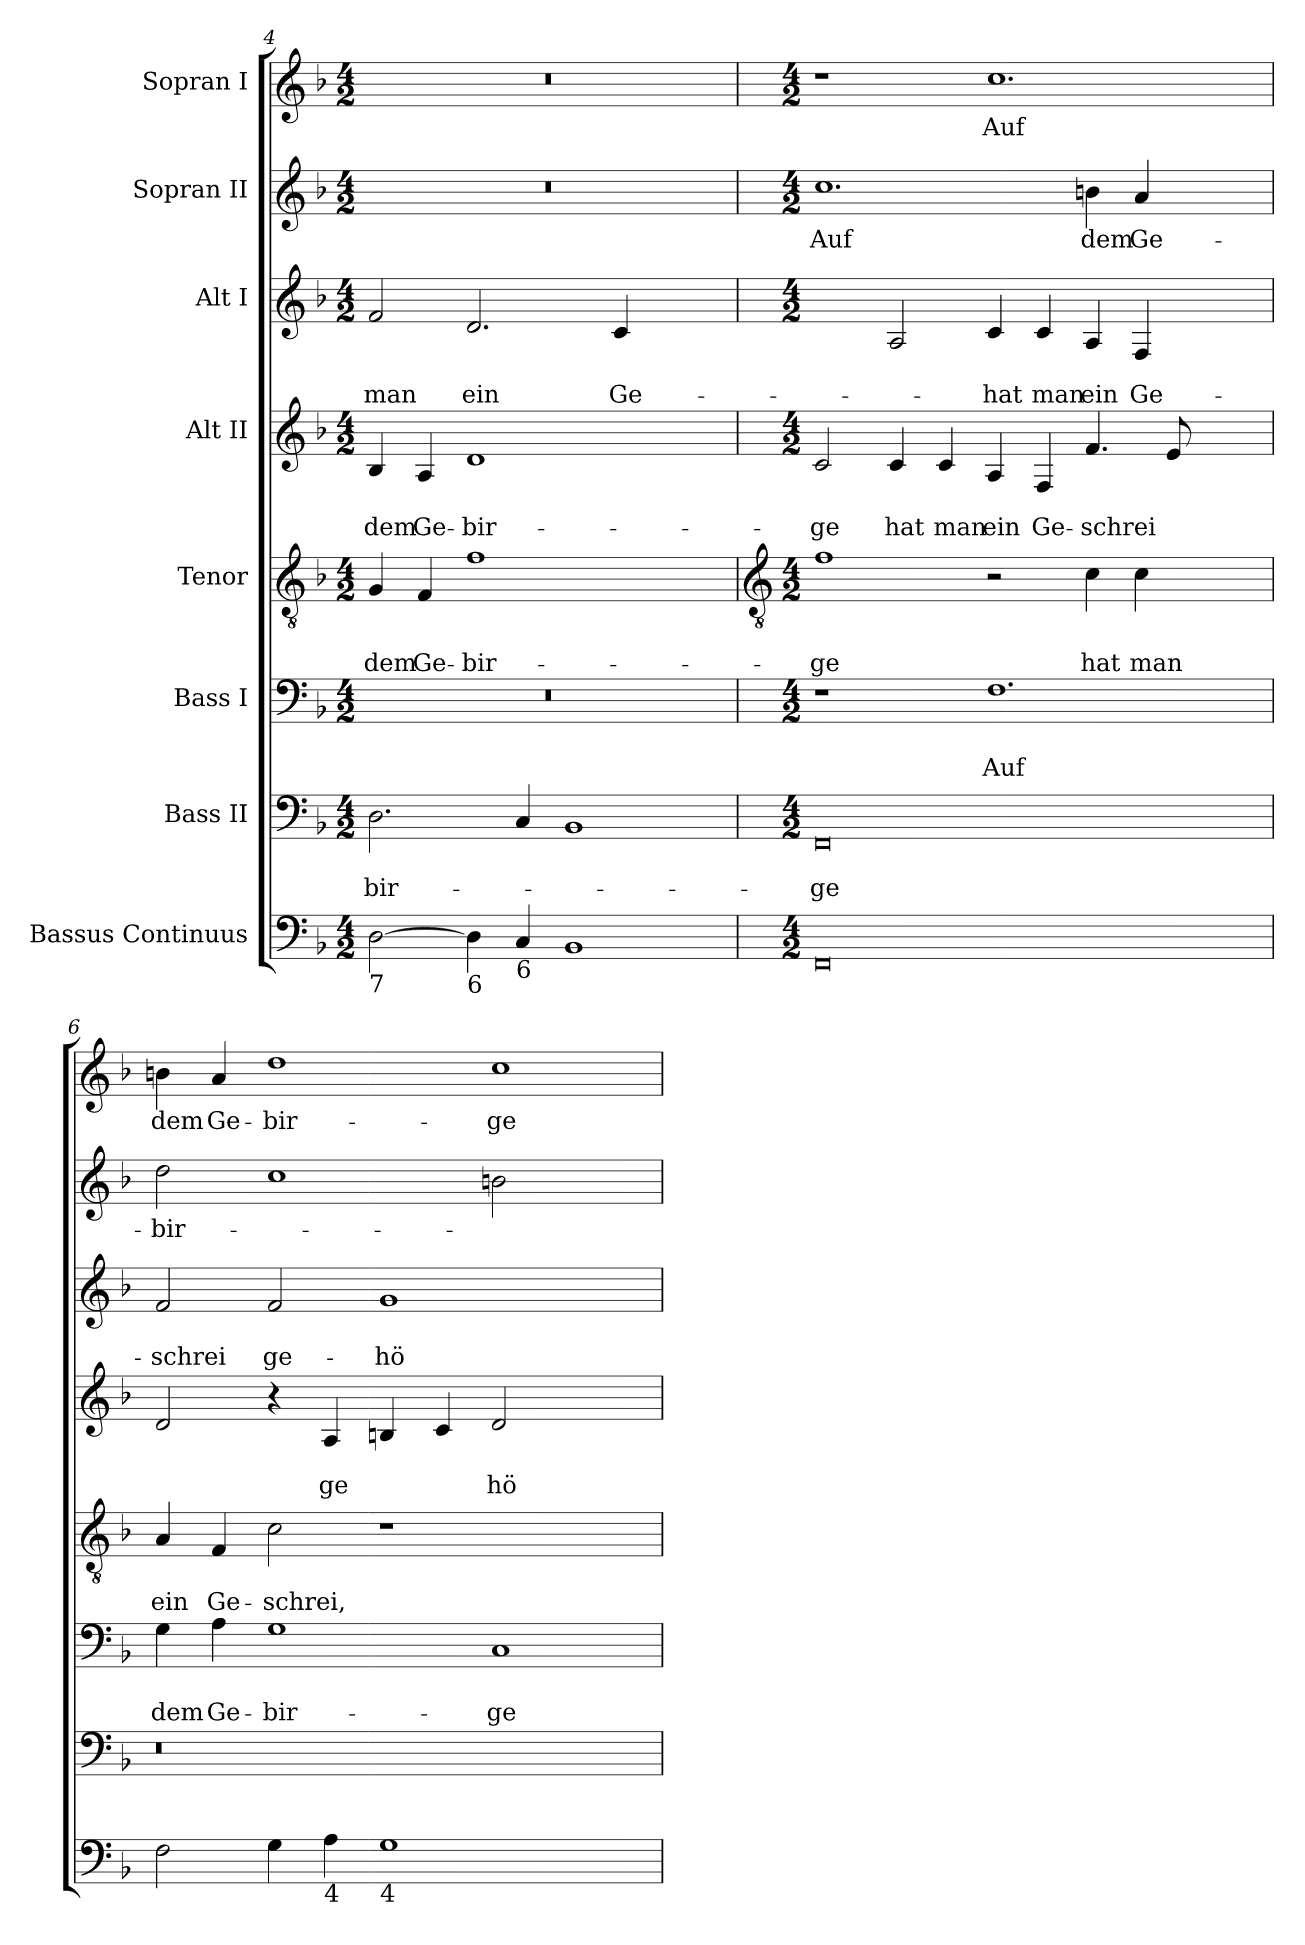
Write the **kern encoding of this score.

**kern	**kern	**text	**text	**kern	**text	**text	**kern	**text	**text	**kern	**text	**text	**kern	**text	**text	**kern	**text	**kern	**text
*part8	*part7	*part7	*part7	*part6	*part6	*part6	*part5	*part5	*part5	*part4	*part4	*part4	*part3	*part3	*part3	*part2	*part2	*part1	*part1
*staff8	*staff7	*staff7	*staff7	*staff6	*staff6	*staff6	*staff5	*staff5	*staff5	*staff4	*staff4	*staff4	*staff3	*staff3	*staff3	*staff2	*staff2	*staff1	*staff1
*I"Bassus Continuus	*I"Bass II	*	*	*I"Bass I	*	*	*I"Tenor	*	*	*I"Alt II	*	*	*I"Alt I	*	*	*I"Sopran II	*	*I"Sopran I	*
*clefF4	*clefF4	*	*	*clefF4	*	*	*clefGv2	*	*	*clefG2	*	*	*clefG2	*	*	*clefG2	*	*clefG2	*
*k[b-]	*k[b-]	*	*	*k[b-]	*	*	*k[b-]	*	*	*k[b-]	*	*	*k[b-]	*	*	*k[b-]	*	*k[b-]	*
*F:	*F:	*	*	*F:	*	*	*F:	*	*	*F:	*	*	*F:	*	*	*F:	*	*F:	*
*M4/2	*M4/2	*	*	*M4/2	*	*	*M4/2	*	*	*M4/2	*	*	*M4/2	*	*	*M4/2	*	*M4/2	*
=4	=4	=4	=4	=4	=4	=4	=4	=4	=4	=4	=4	=4	=4	=4	=4	=4	=4	=4	=4
!LO:TX:b:t=7	!	!	!	!	!	!	!	!	!	!	!	!	!	!	!	!	!	!	!
!	!	!	!LO:LY:b	!	!	!	!	!	!LO:LY:b	!	!	!LO:LY:b	!	!	!LO:LY:b	!	!	!	!
[2D	2.D	.	-bir-	0r	.	.	4G	.	dem	4B-	.	dem	2f	.	man	0r	.	0r	.
!	!	!	!	!	!	!	!	!	!LO:LY:b	!	!	!LO:LY:b	!	!	!	!	!	!	!
.	.	.	.	.	.	.	4F	.	Ge-	4A	.	Ge-	.	.	.	.	.	.	.
!LO:TX:b:t=6	!	!	!	!	!	!	!	!	!	!	!	!	!	!	!	!	!	!	!
!	!	!	!	!	!	!	!	!	!LO:LY:b	!	!	!LO:LY:b	!	!	!LO:LY:b	!	!	!	!
4D]	.	.	.	.	.	.	1f	.	-bir-	1d	.	-bir-	2.d	.	ein	.	.	.	.
!LO:TX:b:t=6	!	!	!	!	!	!	!	!	!	!	!	!	!	!	!	!	!	!	!
4C	4C	.	.	.	.	.	.	.	.	.	.	.	.	.	.	.	.	.	.
1BB-	1BB-	.	.	.	.	.	.	.	.	.	.	.	.	.	.	.	.	.	.
!	!	!	!	!	!	!	!	!	!	!	!	!	!	!	!LO:LY:b	!	!	!	!
.	.	.	.	.	.	.	.	.	.	.	.	.	4c	.	Ge-	.	.	.	.
!	!	!	!	!	!	!	!	!	!	!	!	!	!	!	!LO:LY:b	!	!	!	!
.	.	.	.	.	.	.	2ryy	.	.	2ryy	.	.	[2B-yy	.	-schrei__	.	.	.	.
!!LO:LB:g=z
=5	=5	=5	=5	=5	=5	=5	=5	=5	=5	=5	=5	=5	=5	=5	=5	=5	=5	=5	=5
*	*	*	*	*	*	*	*clefGv2	*	*	*	*	*	*	*	*	*	*	*	*
*M4/2	*M4/2	*	*	*M4/2	*	*	*M4/2	*	*	*M4/2	*	*	*M4/2	*	*	*M4/2	*	*M4/2	*
!	!	!	!LO:LY:b	!	!	!	!	!	!LO:LY:b	!	!	!LO:LY:b	!	!	!	!	!LO:LY:b	!	!
0FF	0FF	.	-ge	1r	.	.	1f	.	-ge	2c	.	-ge	2B-yy]	.	.	1.cc	Auf	1r	.
!	!	!	!	!	!	!	!	!	!	!	!	!LO:LY:b	!	!	!	!	!	!	!
.	.	.	.	.	.	.	.	.	.	4c	.	hat	2A	.	.	.	.	.	.
!	!	!	!	!	!	!	!	!	!	!	!	!LO:LY:b	!	!	!	!	!	!	!
.	.	.	.	.	.	.	.	.	.	4c	.	man	.	.	.	.	.	.	.
!	!	!	!	!	!	!LO:LY:b	!	!	!	!	!	!LO:LY:b	!	!	!LO:LY:b	!	!	!	!LO:LY:b
.	.	.	.	1.F	.	Auf	2r	.	.	4A	.	ein	4c	.	hat	.	.	1.cc	Auf
!	!	!	!	!	!	!	!	!	!	!	!	!LO:LY:b	!	!	!LO:LY:b	!	!	!	!
.	.	.	.	.	.	.	.	.	.	4F	.	Ge-	4c	.	man	.	.	.	.
!	!	!	!	!	!	!	!	!	!LO:LY:b	!	!	!LO:LY:b	!	!	!LO:LY:b	!	!LO:LY:b	!	!
.	.	.	.	.	.	.	4c	.	hat	4.f	.	-schrei	4A	.	ein	4bn	dem	.	.
!	!	!	!	!	!	!	!	!	!LO:LY:b	!	!	!	!	!	!LO:LY:b	!	!LO:LY:b	!	!
.	.	.	.	.	.	.	4c	.	man	.	.	.	4F	.	Ge-	4a	Ge-	.	.
.	.	.	.	.	.	.	.	.	.	8e	.	.	.	.	.	.	.	.	.
2ryy	2ryy	.	.	.	.	.	2ryy	.	.	2ryy	.	.	2ryy	.	.	2ryy	.	.	.
=6	=6	=6	=6	=6	=6	=6	=6	=6	=6	=6	=6	=6	=6	=6	=6	=6	=6	=6	=6
!	!	!	!	!	!	!LO:LY:b	!	!	!LO:LY:b	!	!	!	!	!	!LO:LY:b	!	!LO:LY:b	!	!LO:LY:b
2F	0r	.	.	4G	.	dem	4A	.	ein	2d	.	.	2f	.	-schrei	2dd	-bir-	4bn	dem
!	!	!	!	!	!	!LO:LY:b	!	!	!LO:LY:b	!	!	!	!	!	!	!	!	!	!LO:LY:b
.	.	.	.	4A	.	Ge-	4F	.	Ge-	.	.	.	.	.	.	.	.	4a	Ge-
!	!	!	!	!	!	!LO:LY:b	!	!	!LO:LY:b	!	!	!	!	!	!LO:LY:b	!	!	!	!LO:LY:b
4G	.	.	.	1G	.	-bir-	2c	.	-schrei,	4r	.	.	2f	.	ge-	1cc	.	1dd	-bir-
!LO:TX:b:t=4	!	!	!	!	!	!	!	!	!	!	!	!	!	!	!	!	!	!	!
!	!	!	!	!	!	!	!	!	!	!	!	!LO:LY:b	!	!	!	!	!	!	!
4A	.	.	.	.	.	.	.	.	.	4A	.	ge	.	.	.	.	.	.	.
!LO:TX:b:t=4	!	!	!	!	!	!	!	!	!	!	!	!	!	!	!	!	!	!	!
!	!	!	!	!	!	!	!	!	!	!	!	!	!	!	!LO:LY:b	!	!	!	!
1G	.	.	.	.	.	.	1r	.	.	4Bn	.	.	1g	.	-hö-	.	.	.	.
.	.	.	.	.	.	.	.	.	.	4c	.	.	.	.	.	.	.	.	.
!	!	!	!	!	!	!LO:LY:b	!	!	!	!	!	!LO:LY:b	!	!	!	!	!	!	!LO:LY:b
.	.	.	.	1C	.	-ge	.	.	.	2d	.	hö-	.	.	.	2bn	.	1cc	-ge
2ryy	2ryy	.	.	.	.	.	2ryy	.	.	2ryy	.	.	2ryy	.	.	2ryy	.	.	.
=	=	=	=	=	=	=	=	=	=	=	=	=	=	=	=	=	=	=	=
*-	*-	*-	*-	*-	*-	*-	*-	*-	*-	*-	*-	*-	*-	*-	*-	*-	*-	*-	*-
